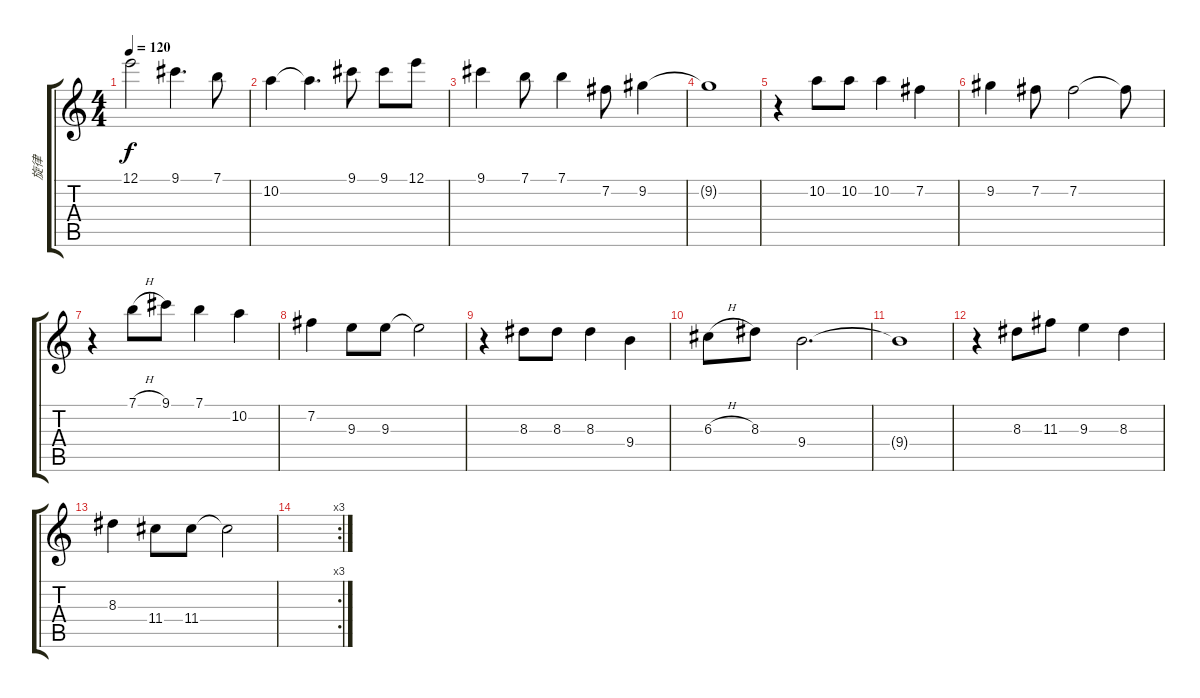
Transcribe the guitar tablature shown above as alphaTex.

\track ("旋律" "旋律") {instrument overdrivenguitar}
\staff {score tabs}
\tuning (E4 B3 G3 D3 A2 E2) {hide}
\ts (4 4)
\tempo 120
\clef g2
\ks c
12.1.2{dy f} 9.1.4{d} 7.1.8 |
10.2.4 10.2{t}.4{d} 9.1.8 9.1.8 12.1.8 |
9.1.4 7.1.8 7.1.4 7.2.8 9.2.4 |
9.2{t}.1 |
r.4 10.2.8 10.2.8 10.2.4 7.2.4 |
9.2.4 7.2.8 7.2.2 7.2{t}.8 |
r.4 7.1{h}.8 9.1.8 7.1.4 10.2.4 |
7.2.4 9.3.8 9.3.8 9.3{t}.2 |
r.4 8.3.8 8.3.8 8.3.4 9.4.4 |
6.3{h}.8 8.3.8 9.4.2{d} |
9.4{t}.1 |
r.4 8.3.8 11.3.8 9.3.4 8.3.4 |
8.3.4 11.4.8 11.4.8 11.4{t}.2 |
\rc 3
